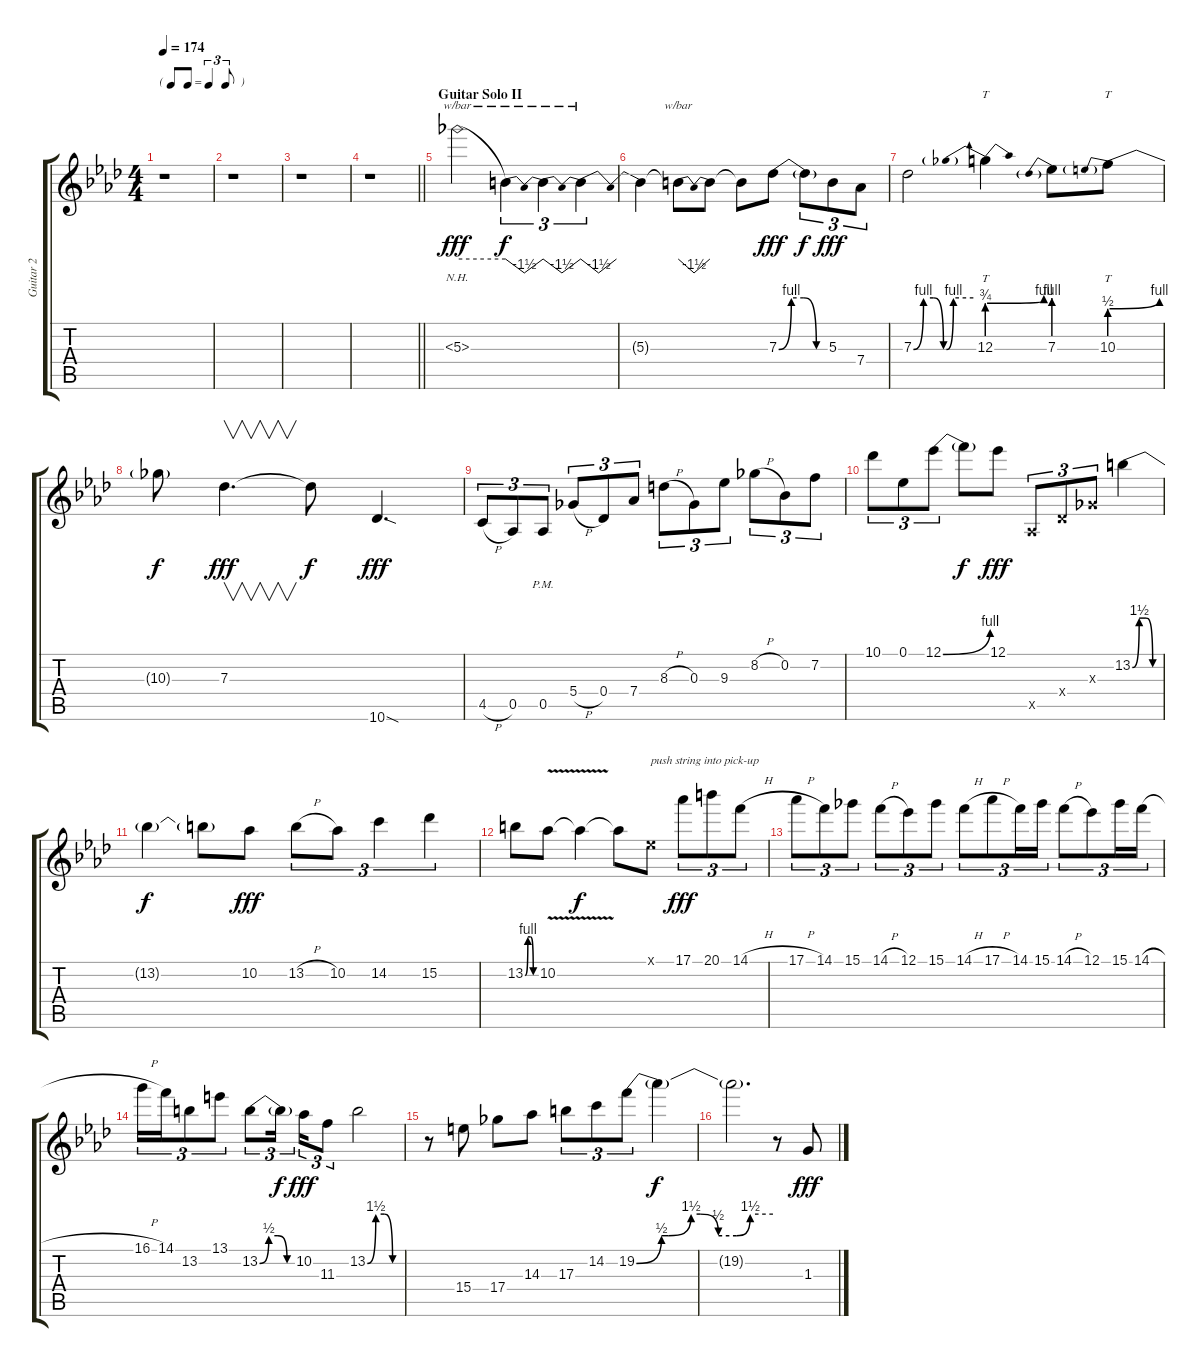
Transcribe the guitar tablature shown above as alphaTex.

\track ("Guitar 2" "Guitar 2") {instrument distortionguitar}
\staff {score tabs}
\tuning (Eb4 Bb3 Gb3 Db3 Ab2 Eb2) {hide}
\ts (4 4)
\tf triplet8th
\tempo 174
\clef g2
\ks ab
r.1{dy ff} |
r.1 |
r.1 |
\barLineRight lightlight
r.1 |
\section ("" "Guitar Solo II")
5.3{nh}.2{tbe (hold default 0 0 60 0) dy fff} 5.3{t}.4{tu (3 2) tbe (dip default 0 0 30 -6 60 0) dy f} 5.3{t}.4{tu (3 2) tbe (dip default 0 0 30 -6 60 0)} 5.3{t}.4{tu (3 2) tbe (dip default 0 0 30 -6 60 0)} |
5.3{t}.4 5.3{t}.8{tbe (dip default 0 0 30 -6 60 0)} 5.3{t}.8 5.3{t}.8 7.3{be (custom 0 0 15 4 30 4 45 0 60 0)}.8{dy fff} 7.3{t}.8{tu (3 2) dy f} 5.3.8{tu (3 2) dy fff} 7.4.8{tu (3 2)} |
7.3{be (custom 0 0 10 4 20 4 30 0 33 0 40 4 60 4)}.2 12.3{be (prebendbend 0 3 60 4)}.4{tt} 7.3{be (prebend 0 4 60 4)}.8 10.3{be (prebendbend 0 2 60 4)}.8{tt} |
10.3{t}.8{dy f} 7.3.4{v d dy fff} 7.3{t}.8{dy f} 10.6{sod}.4{d dy fff} |
4.5{h}.8{tu (3 2)} 0.5.8{tu (3 2)} 0.5{pm}.8{tu (3 2)} 5.4{h}.8{tu (3 2)} 0.4.8{tu (3 2)} 7.4.8{tu (3 2)} 8.3{h}.8{tu (3 2)} 0.3.8{tu (3 2)} 9.3.8{tu (3 2)} 8.2{h}.8{tu (3 2)} 0.2.8{tu (3 2)} 7.2.8{tu (3 2)} |
10.1.8{tu (3 2)} 0.1.8{tu (3 2)} 12.1{be (bend 0 0 60 4)}.8{tu (3 2)} 12.1{t}.8{dy f} 12.1.8{dy fff} 0.5{x}.8{tu (3 2)} 0.4{x}.8{tu (3 2)} 0.3{x}.8{tu (3 2)} 13.2{be (custom 0 0 15 6 30 6 45 0 60 0)}.4 |
13.2{t}.4{dy f} 13.2{t}.8 10.2.8{dy fff} 13.2{h}.8{tu (3 2)} 10.2.8{tu (3 2)} 14.2.4{tu (3 2)} 15.2.4{tu (3 2)} |
13.2{be (custom 0 0 15 4 30 4 45 0 60 0)}.8 10.2{v}.8 10.2{t}.4{dy f} 10.2{t}.8 0.1{x}.8{txt "push string into pick-up"} 17.1.8{tu (3 2) dy fff} 20.1.8{tu (3 2)} 14.1{h}.8{tu (3 2)} |
17.1{h}.8{tu (3 2)} 14.1.8{tu (3 2)} 15.1.8{tu (3 2)} 14.1{h}.8{tu (3 2)} 12.1.8{tu (3 2)} 15.1.8{tu (3 2)} 14.1{h}.8{tu (3 2)} 17.1{h}.8{tu (3 2)} 14.1.16{tu (3 2)} 15.1.16{tu (3 2)} 14.1{h}.8{tu (3 2)} 12.1.8{tu (3 2)} 15.1.16{tu (3 2)} 14.1{h}.16{tu (3 2)} |
16.1{h}.16{tu (3 2)} 14.1.16{tu (3 2)} 13.2.8{tu (3 2)} 13.1.8{tu (3 2)} 13.2{be (custom 0 0 15 2 30 2 45 0 60 0)}.8{tu (3 2)} 13.2{t}.16{tu (3 2) dy f beam splitsecondary} 10.2.16{tu (3 2) dy fff} 11.3.8{tu (3 2)} 13.2{be (custom 0 0 15 6 30 6 45 0 60 0)}.2 |
r.8 15.4.8 17.4.8 14.3.8 17.3.8{tu (3 2)} 14.2.8{tu (3 2)} 19.2{be (custom 0 0 11 2 14 2 24 6 28 6 36 2 44 2 50 6 60 6)}.8{tu (3 2)} 19.2{t}.4{dy f} |
19.2{t}.2{d} r.8 1.3{ss}.8{dy fff}
